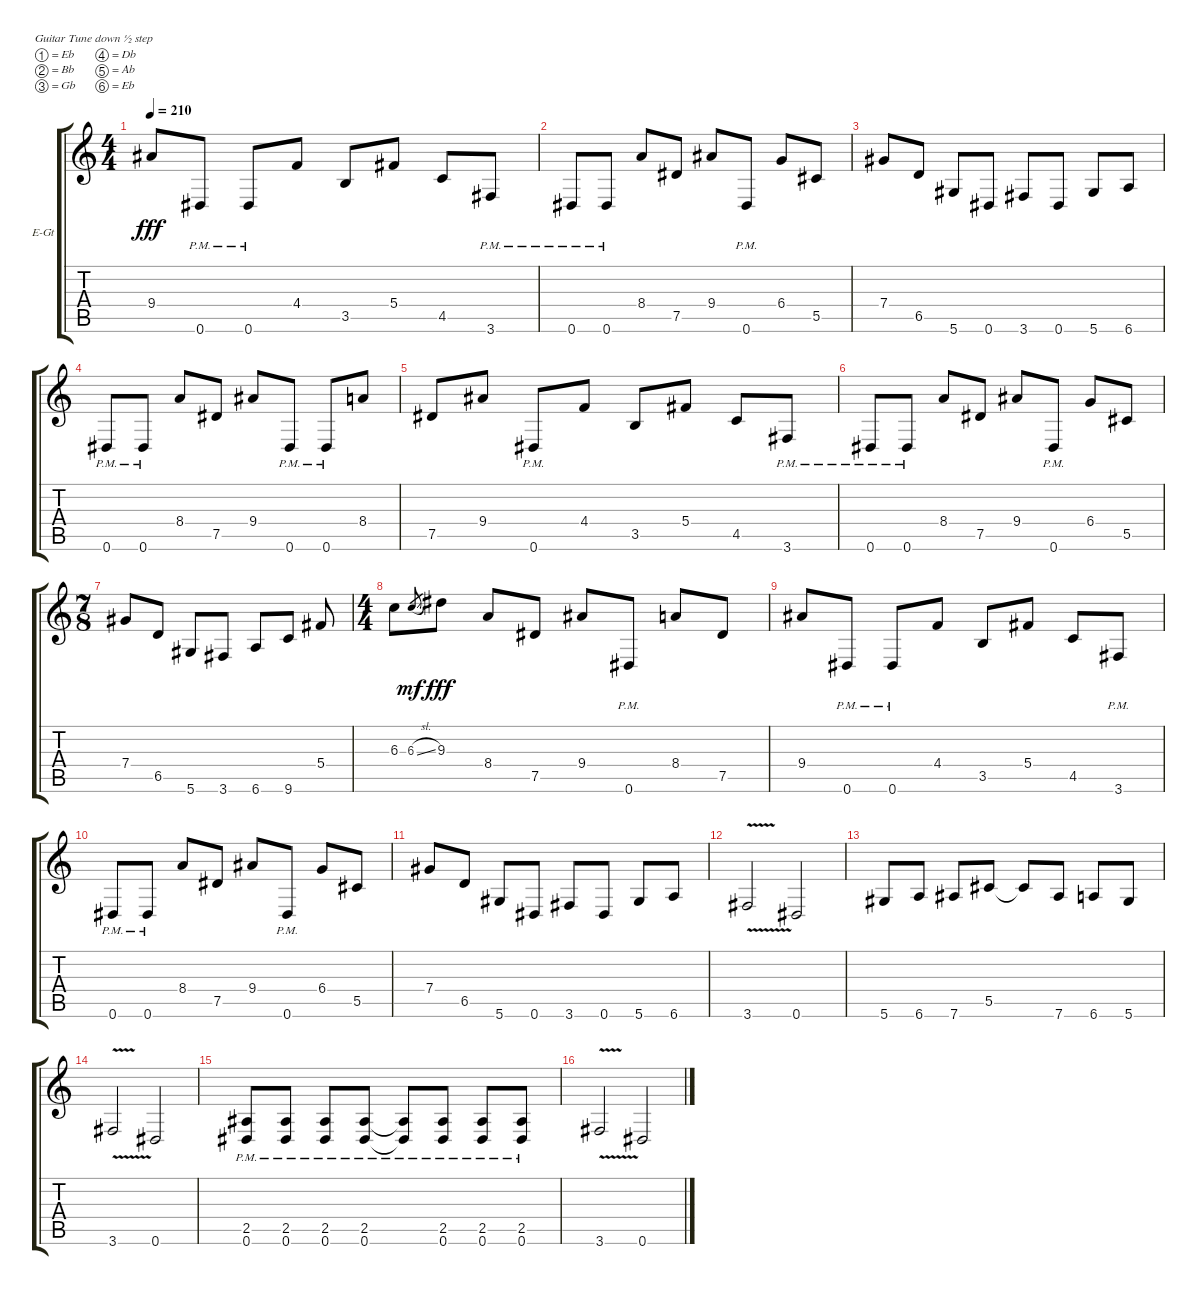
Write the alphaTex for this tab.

\bracketExtendMode groupsimilarinstruments
\firstSystemTrackNameOrientation horizontal
\otherSystemsTrackNameOrientation horizontal
\track ("Luke Hoskin" "E-Gt") {instrument distortionguitar}
\staff {score tabs}
\tuning (Eb4 Bb3 Gb3 Db3 Ab2 Eb2)
\ts (4 4)
\tempo 210
\clef g2
\ks c
9.4.8{dy fff} 0.6{pm}.8 0.6{pm}.8 4.4.8 3.5.8 5.4.8 4.5.8 3.6{pm}.8 |
0.6{pm}.8 0.6{pm}.8 8.4.8 7.5.8 9.4.8 0.6{pm}.8 6.4.8 5.5.8 |
7.4.8 6.5.8 5.6.8 0.6.8 3.6.8 0.6.8 5.6.8 6.6.8 |
0.6{pm}.8 0.6{pm}.8 8.4.8 7.5.8 9.4.8 0.6{pm}.8 0.6{pm}.8 8.4.8 |
7.5.8 9.4.8 0.6{pm}.8 4.4.8 3.5.8 5.4.8 4.5.8 3.6{pm}.8 |
0.6{pm}.8 0.6{pm}.8 8.4.8 7.5.8 9.4.8 0.6{pm}.8 6.4.8 5.5.8 |
\ts (7 8)
\beaming (8 2 2 2 2)
7.4.8 6.5.8 5.6.8 3.6.8 6.6.8 9.6.8 5.4.8 |
\ts (4 4)
\beaming (8 2 2 2 2)
6.3.8 6.3{sl}.8{gr dy mf} 9.3.8{dy fff} 8.4.8 7.5.8 9.4.8 0.6{pm}.8 8.4.8 7.5.8 |
9.4.8 0.6{pm}.8 0.6{pm}.8 4.4.8 3.5.8 5.4.8 4.5.8 3.6{pm}.8 |
0.6{pm}.8 0.6{pm}.8 8.4.8 7.5.8 9.4.8 0.6{pm}.8 6.4.8 5.5.8 |
7.4.8 6.5.8 5.6.8 0.6.8 3.6.8 0.6.8 5.6.8 6.6.8 |
3.6{v}.2 0.6.2 |
5.6.8 6.6.8 7.6.8 5.5.8 5.5{t}.8 7.6.8 6.6.8 5.6.8 |
3.6{v}.2 0.6.2 |
(2.5{pm} 0.6{pm}).8 (2.5{pm} 0.6{pm}).8 (2.5{pm} 0.6{pm}).8 (2.5{pm} 0.6{pm}).8 (2.5{pm t} 0.6{pm t}).8 (2.5{pm} 0.6{pm}).8 (2.5{pm} 0.6{pm}).8 (2.5{pm} 0.6{pm}).8 |
3.6{v}.2 0.6.2
